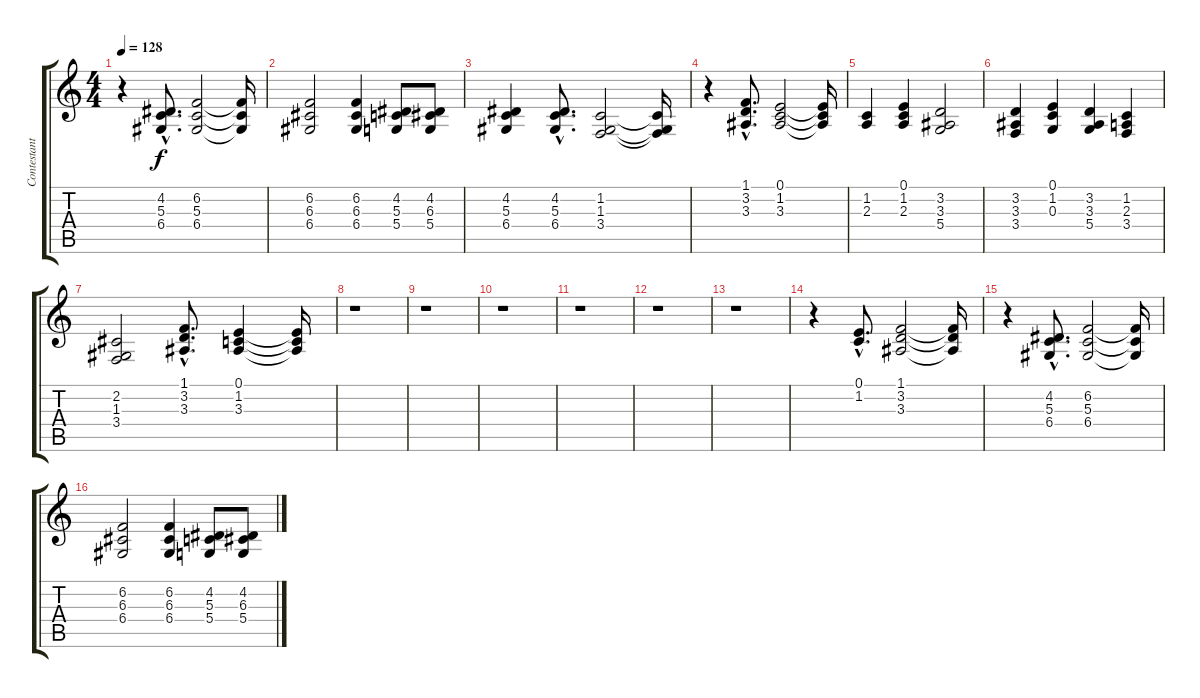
\track ("Contestant #1" "Contestant") {instrument trombone}
\staff {score tabs}
\tuning (E4 B3 G3 D3 A2 E2) {hide}
\ts (4 4)
\tempo 128
\clef g2
\ks c
r.4{dy f} (4.2{hac} 5.3{hac} 6.4{hac}).8{d} (6.2 5.3 6.4).2 (6.2{t} 5.3{t} 6.4{t}).16 |
(6.2 6.3 6.4).2 (6.2 6.3 6.4).4 (4.2 5.3 5.4).8 (4.2 6.3 5.4).8 |
(4.2 5.3 6.4).4 (4.2{hac} 5.3{hac} 6.4{hac}).8{d} (1.2 1.3 3.4).2 (1.2{t} 1.3{t} 3.4{t}).16 |
r.4 (1.1{hac} 3.2{hac} 3.3{hac}).8{d} (0.1 1.2 3.3).2 (0.1{t} 1.2{t} 3.3{t}).16 |
(1.2 2.3).4 (0.1 1.2 2.3).4 (3.2 3.3 5.4).2 |
(3.2 3.3 3.4).4 (0.1 1.2 0.3).4 (3.2 3.3 5.4).4 (1.2 2.3 3.4).4 |
(2.2 1.3 3.4).2 (1.1{hac} 3.2{hac} 3.3{hac}).8{d} (0.1 1.2 3.3).4 (0.1{t} 1.2{t} 3.3{t}).16 |
r.1 |
r.1 |
r.1 |
r.1 |
r.1 |
r.1 |
r.4 (0.1{hac} 1.2{hac}).8{d} (1.1 3.2 3.3).2 (1.1{t} 3.2{t} 3.3{t}).16 |
r.4 (4.2{hac} 5.3{hac} 6.4{hac}).8{d} (6.2 5.3 6.4).2 (6.2{t} 5.3{t} 6.4{t}).16 |
(6.2 6.3 6.4).2 (6.2 6.3 6.4).4 (4.2 5.3 5.4).8 (4.2 6.3 5.4).8
